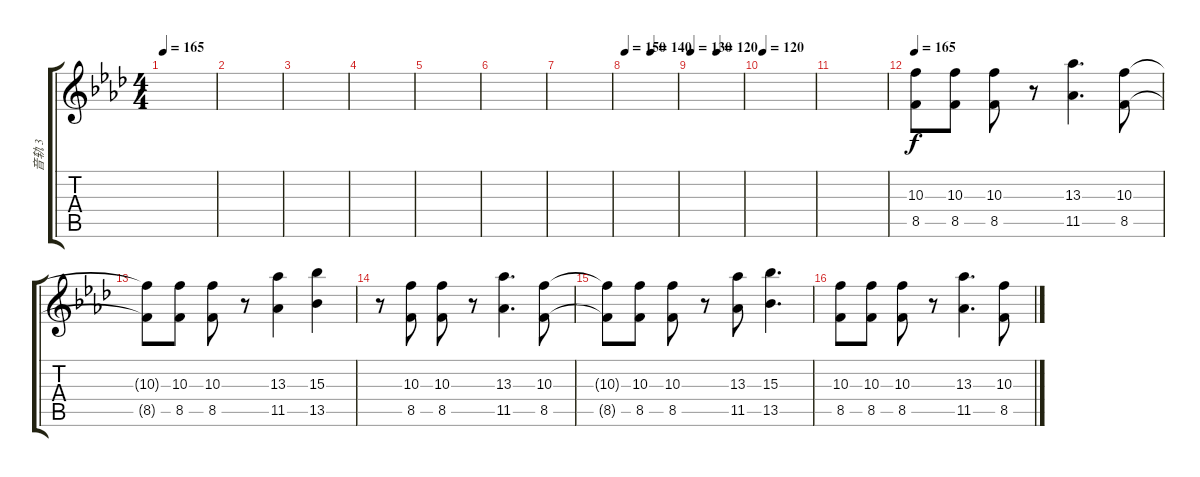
\track ("音轨 3" "音轨 3") {instrument distortionguitar}
\staff {score tabs}
\tuning (E4 B3 G3 D3 A2 E2) {hide}
\ts (4 4)
\tempo 165
\clef g2
\ks ab
|
|
|
|
|
|
|
\tempo 150
\tempo (140 0.5)
|
\tempo 130
\tempo (120 0.5)
|
\tempo 120
|
|
\tempo 165
(10.3 8.5).8 (10.3 8.5).8 (10.3 8.5).8 r.8 (13.3 11.5).4{d} (10.3 8.5).8 |
(10.3{t} 8.5{t}).8 (10.3 8.5).8 (10.3 8.5).8 r.8 (13.3 11.5).4 (15.3 13.5).4 |
r.8 (10.3 8.5).8 (10.3 8.5).8 r.8 (13.3 11.5).4{d} (10.3 8.5).8 |
(10.3{t} 8.5{t}).8 (10.3 8.5).8 (10.3 8.5).8 r.8 (13.3 11.5).8 (15.3 13.5).4{d} |
(10.3 8.5).8 (10.3 8.5).8 (10.3 8.5).8 r.8 (13.3 11.5).4{d} (10.3 8.5).8
